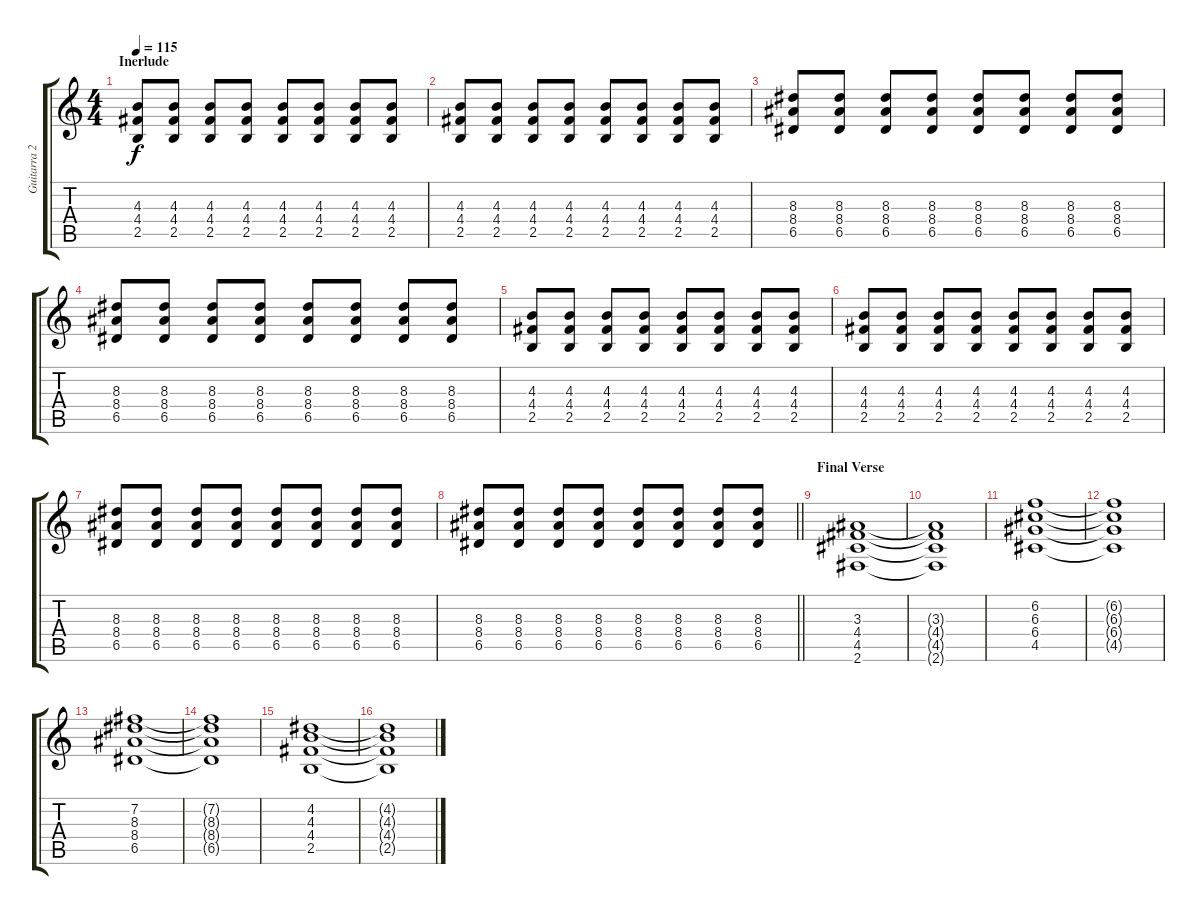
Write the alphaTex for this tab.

\track ("Guitarra 2" "Guitarra 2") {instrument overdrivenguitar}
\staff {score tabs}
\tuning (E4 B3 G3 D3 A2 E2) {hide}
\ts (4 4)
\section ("" "Inerlude")
\tempo 115
\clef g2
\ks c
(4.3 4.4 2.5).8{dy f} (4.3 4.4 2.5).8 (4.3 4.4 2.5).8 (4.3 4.4 2.5).8 (4.3 4.4 2.5).8 (4.3 4.4 2.5).8 (4.3 4.4 2.5).8 (4.3 4.4 2.5).8 |
(4.3 4.4 2.5).8 (4.3 4.4 2.5).8 (4.3 4.4 2.5).8 (4.3 4.4 2.5).8 (4.3 4.4 2.5).8 (4.3 4.4 2.5).8 (4.3 4.4 2.5).8 (4.3 4.4 2.5).8 |
(8.3 8.4 6.5).8 (8.3 8.4 6.5).8 (8.3 8.4 6.5).8 (8.3 8.4 6.5).8 (8.3 8.4 6.5).8 (8.3 8.4 6.5).8 (8.3 8.4 6.5).8 (8.3 8.4 6.5).8 |
(8.3 8.4 6.5).8 (8.3 8.4 6.5).8 (8.3 8.4 6.5).8 (8.3 8.4 6.5).8 (8.3 8.4 6.5).8 (8.3 8.4 6.5).8 (8.3 8.4 6.5).8 (8.3 8.4 6.5).8 |
(4.3 4.4 2.5).8 (4.3 4.4 2.5).8 (4.3 4.4 2.5).8 (4.3 4.4 2.5).8 (4.3 4.4 2.5).8 (4.3 4.4 2.5).8 (4.3 4.4 2.5).8 (4.3 4.4 2.5).8 |
(4.3 4.4 2.5).8 (4.3 4.4 2.5).8 (4.3 4.4 2.5).8 (4.3 4.4 2.5).8 (4.3 4.4 2.5).8 (4.3 4.4 2.5).8 (4.3 4.4 2.5).8 (4.3 4.4 2.5).8 |
(8.3 8.4 6.5).8 (8.3 8.4 6.5).8 (8.3 8.4 6.5).8 (8.3 8.4 6.5).8 (8.3 8.4 6.5).8 (8.3 8.4 6.5).8 (8.3 8.4 6.5).8 (8.3 8.4 6.5).8 |
\barLineRight lightlight
(8.3 8.4 6.5).8 (8.3 8.4 6.5).8 (8.3 8.4 6.5).8 (8.3 8.4 6.5).8 (8.3 8.4 6.5).8 (8.3 8.4 6.5).8 (8.3 8.4 6.5).8 (8.3 8.4 6.5).8 |
\section ("" "Final Verse")
(3.3 4.4 4.5 2.6).1 |
(3.3{t} 4.4{t} 4.5{t} 2.6{t}).1 |
(6.2 6.3 6.4 4.5).1 |
(6.2{t} 6.3{t} 6.4{t} 4.5{t}).1 |
(7.2 8.3 8.4 6.5).1 |
(7.2{t} 8.3{t} 8.4{t} 6.5{t}).1 |
(4.2 4.3 4.4 2.5).1 |
(4.2{t} 4.3{t} 4.4{t} 2.5{t}).1
